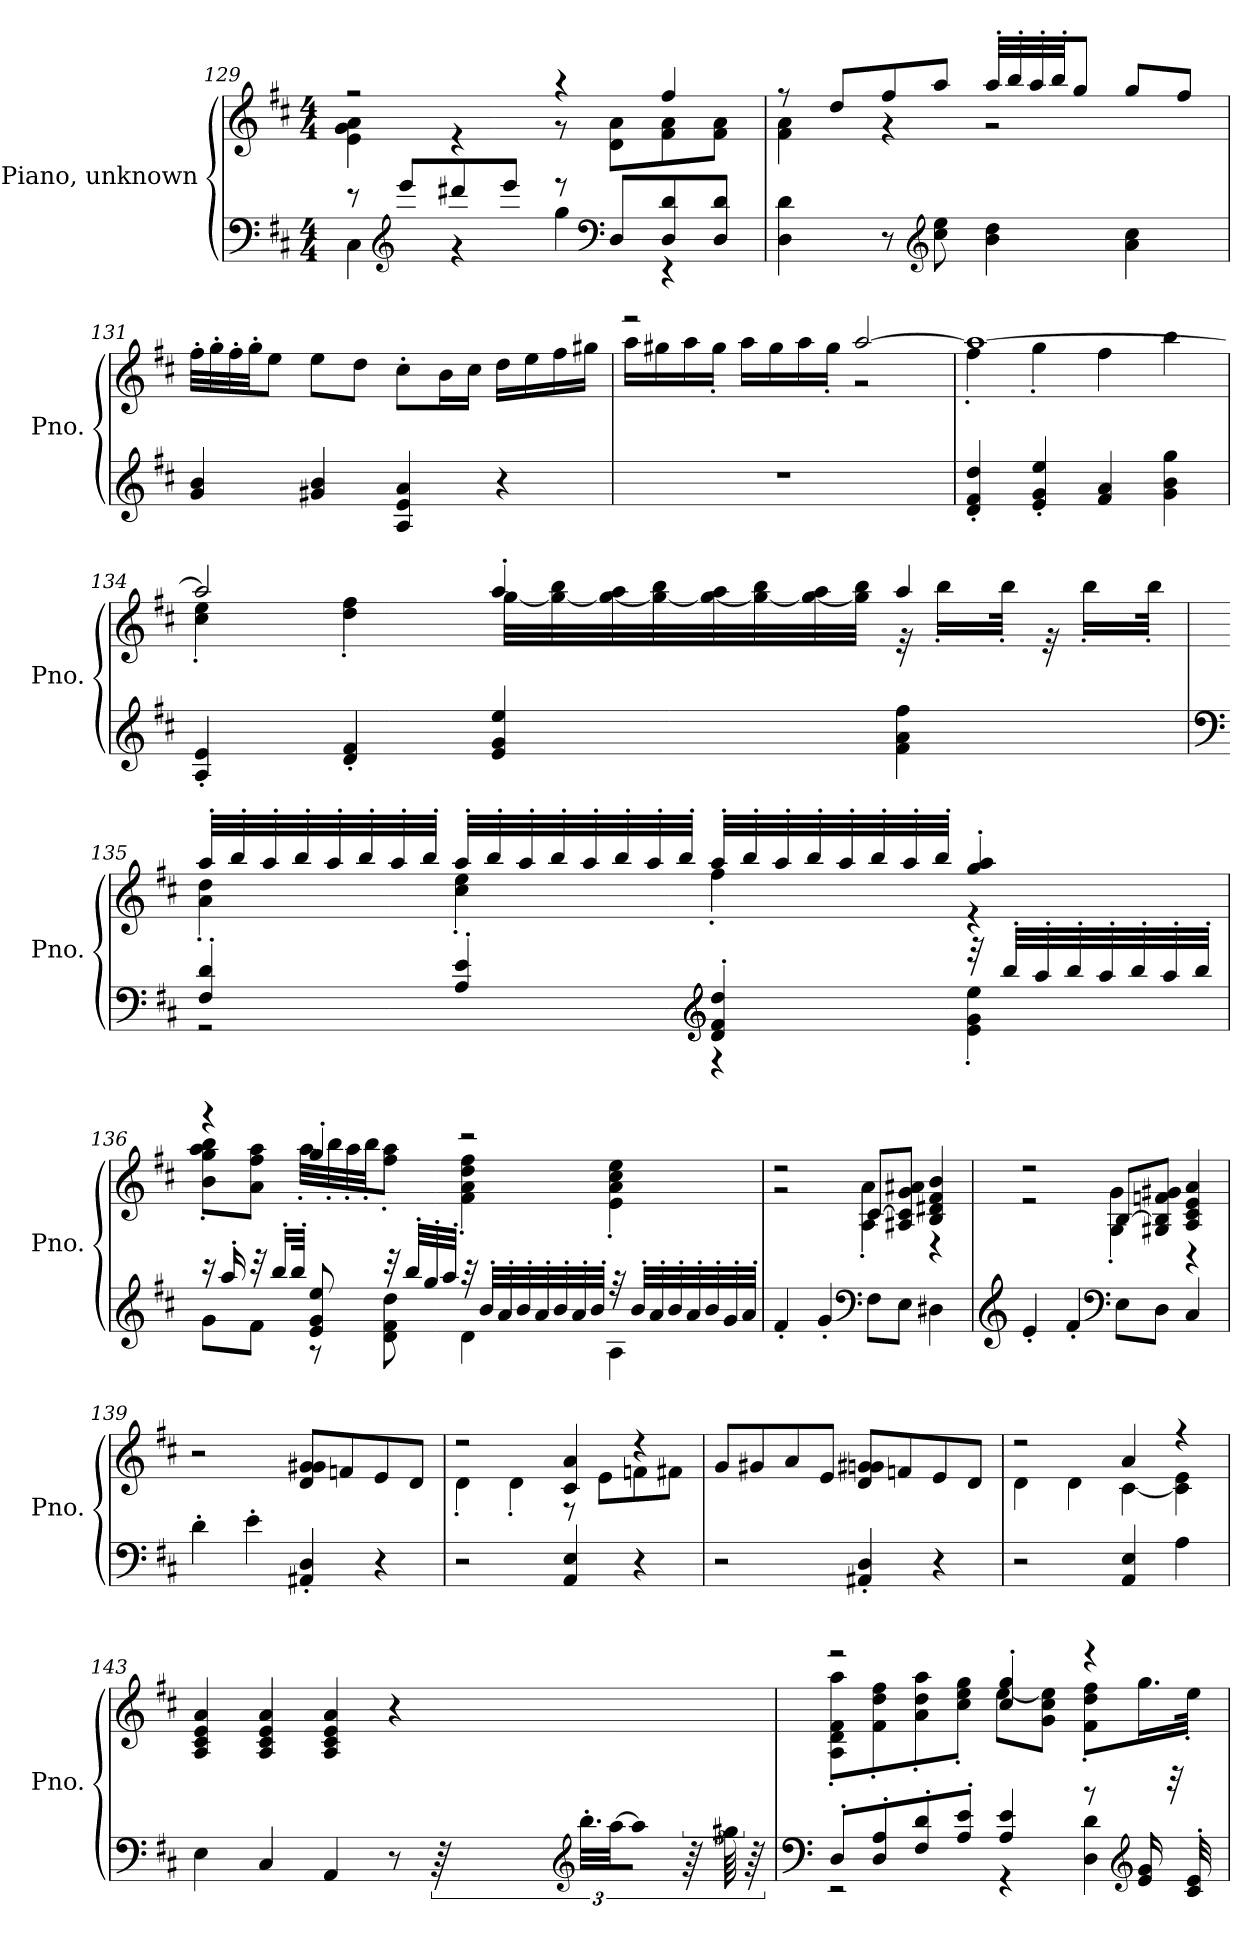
**kern	**kern
*part1	*part1
*staff2	*staff1
*I"Piano, unknown	*
*I'Pno.	*
!!LO:LB:g=z
*clefF4	*clefG2
*k[f#c#]	*k[f#c#]
*M4/4	*M4/4
=129	=129
*^	*^
8r	4C#\	2r	4e\ 4g\ 4a\
*clefG2	*	*	*
8eee/L	.	.	.
8ddd#X/	4r	.	4r
8eee/J	.	.	.
8r	4gg\	4r	8r
*clefF4	*	*	*
8D/L	.	.	8d\ 8a\L
8D/ 8d/	4r	4ff#/	8f#\ 8a\
8D/ 8d/J	.	.	8f#\ 8a\J
*v	*v	*	*
=130	=130	=130
4D\ 4d\	8r	4f#\ 4a\
.	8dd/L	.
8r	8ff#/	4r
*clefG2	*	*
8cc#\ 8ee\	8aa/J	.
4b\ 4dd\	32aa'/LLL	2r
.	32bb'/	.
.	32aa'/	.
.	32bb'/JJ	.
.	8gg/J	.
4a\ 4cc#\	8gg/L	.
.	8ff#/J	.
*	*v	*v
=131	=131
4g/ 4b/	32ff#'\LLL
.	32gg'\
.	32ff#'\
.	32gg'\JJ
.	8ee\J
4g#X/ 4b/	8ee\L
.	8dd\J
4A/ 4e/ 4a/	8cc#'\L
.	16b\L
.	16cc#\JJ
4r	16dd\LL
.	16ee\
.	16ff#\
.	16gg#X\JJ
!!LO:LB:g=z
=132	=132
*	*^
1r	2r	16aa\LL
.	.	16gg#X\
.	.	16aa\
.	.	16gg#'\JJ
.	.	16aa\LL
.	.	16gg#\
.	.	16aa\
.	.	16gg#'\JJ
.	[2aa/	2r
=133	=133	=133
4d/' 4f#/' 4dd/'	1aa_	4ff#'\
4e/' 4g/' 4ee/'	.	4gg'\
4f#/ 4a/	.	4ff#\
4g\ 4b\ 4gg\	.	4bb\
=134	=134	=134
4A/' 4e/'	2aa/]	4cc#\' 4ee\'
4d/' 4f#/'	.	4dd\' 4ff#\'
4e/ 4g/ 4ee/	4aa'/	[32gg\LLL
.	.	32gg\_ 32bb\
.	.	32gg\_ 32aa\
.	.	32gg\_ 32bb\
.	.	32gg\_ 32aa\
.	.	32gg\_ 32bb\
.	.	32gg\_ 32aa\
.	.	32gg\] 32bb\JJJ
4f#\ 4a\ 4ff#\	4aa/	32r
.	.	16bb'\LL
.	.	32bb'\JJk
.	.	32r
.	.	16bb'\LL
.	.	32bb'\JJk
!!LO:PB:g=z	!!
=135	=135	=135
*clefF4	*	*
*^	*	*
4F#/' 4d/'	2r	32aa'/LLL	4a\' 4dd\'
.	.	32bb'/	.
.	.	32aa'/	.
.	.	32bb'/	.
.	.	32aa'/	.
.	.	32bb'/	.
.	.	32aa'/	.
.	.	32bb'/JJJ	.
4A/' 4e/'	.	32aa'/LLL	4cc#\' 4ee\'
.	.	32bb'/	.
.	.	32aa'/	.
.	.	32bb'/	.
.	.	32aa'/	.
.	.	32bb'/	.
.	.	32aa'/	.
.	.	32bb'/JJJ	.
*clefG2	*	*	*
4d/' 4f#/' 4dd/'	4r	32aa'/LLL	4ff#'\
.	.	32bb'/	.
.	.	32aa'/	.
.	.	32bb'/	.
.	.	32aa'/	.
.	.	32bb'/	.
.	.	32aa'/	.
.	.	32bb'/JJJ	.
32r	4e\' 4g\' 4ee\'	4gg/' 4aa/'	4r
32bb'/LLL	.	.	.
32aa'/	.	.	.
32bb'/	.	.	.
32aa'/	.	.	.
32bb'/	.	.	.
32aa'/	.	.	.
32bb'/JJJ	.	.	.
!!LO:LB:g=z	!!
=136	=136	=136	=136
16r	8g\L	4r	8b\' 8gg\' 8aa\' 8bb\'L
16aa'/	.	.	.
32r	8f#\J	.	8a\ 8ff#\ 8aa\J
16bb'/LL	.	.	.
32bb'/JJk	.	.	.
8e/ 8g/ 8ee/	8r	4gg'/	32aa'\LLL
.	.	.	32bb'\
.	.	.	32aa'\
.	.	.	32bb'\JJ
32r	8d\ 8f#\ 8dd\	.	8ff#\' 8aa\'J
32bb'/LLL	.	.	.
32gg'/	.	.	.
32aa'/JJJ	.	.	.
32r	4d\	2r	4f#\' 4a\' 4dd\' 4ff#\'
32b'/LLL	.	.	.
32a'/	.	.	.
32b'/	.	.	.
32a'/	.	.	.
32b'/	.	.	.
32a'/	.	.	.
32b'/JJJ	.	.	.
32r	4A\	.	4e\' 4a\' 4cc#\' 4ee\'
32b'/LLL	.	.	.
32a'/	.	.	.
32b'/	.	.	.
32a'/	.	.	.
32b'/	.	.	.
32g'/	.	.	.
32a'/JJJ	.	.	.
*v	*v	*	*
=137	=137	=137
4f#'/	2r	2r
4g'/	.	.
*clefF4	*	*
8F#\L	[8c#/L	4A\' 4a\'
8E\J	8A#X/ 8c#/] 8g/ 8a#X/J	.
4D#X\	4B/ 4d#X/ 4f#/ 4b/	4r
!!LO:LB:g=z	!!
=138	=138	=138
*clefG2	*	*
4e'/	2r	2r
4f#'/	.	.
*clefF4	*	*
8E\L	[8B/L	4G\' 4g\'
8D\J	8G#X/ 8B/] 8fn/ 8g#X/J	.
4C#/	4A/ 4c#/ 4e/ 4a/	4r
*	*v	*v
=139	=139
4d'\	2r
4e'\	.
4AA#X/' 4D/'	8d/ 8g/ 8g#X/L
.	8fn/
4r	8e/
.	8d/J
=140	=140
*	*^
2r	2r	4d'\
.	.	4d'\
4AA/ 4E/	4c#/ 4a/	8r
.	.	8e\L
4r	4r	8fn\
.	.	8f#X\J
*	*v	*v
=141	=141
2r	8g/L
.	8g#X/
.	8a/
.	8e/J
4AA#X/' 4D/'	8d/ 8gn/ 8g#X/L
.	8fn/
4r	8e/
.	8d/J
!!LO:LB:g=z
=142	=142
*	*^
2r	2r	4d\
.	.	4d\
4AA/ 4E/	4a/	[4c#\
4A\	4r	4c#\] 4e\
*	*v	*v
=143	=143
4E\	4A/ 4c#/ 4e/ 4a/
4C#/	4A/ 4c#/ 4e/ 4a/
4AA/	4A/ 4c#/ 4e/ 4a/
8r	4r
96r	.
*clefG2	*
48.bb'\LLL	.
[48aa\	.
32aa\JJJ]	.
96r	.
96gg#X\	.
96r	.
=144	=144
*clefF4	*
*^	*^
8D'/L	2r	2r	8A\' 8d\' 8f#\' 8aa\'L
8D/' 8A/'	.	.	8f#\' 8dd\' 8ff#\'
8F#/' 8d/'	.	.	8a\' 8dd\' 8aa\'
8A/' 8e/'J	.	.	8cc#\' 8ee\' 8gg\'J
4A/ 4e/	4r	4cc#/' 4gg/'	[8ee\L
.	.	.	8g\ 8cc#\ 8ee\]J
8r	4D\ 4d\	4r	8f#\' 8dd\' 8ff#\'L
*clefG2	*	*	*
16e/ 16g/	.	.	16.gg\L
32r	.	.	.
32c#/' 32e/'	.	.	32ee'\JJk
*v	*v	*	*
*	*v	*v
=	=
*-	*-
